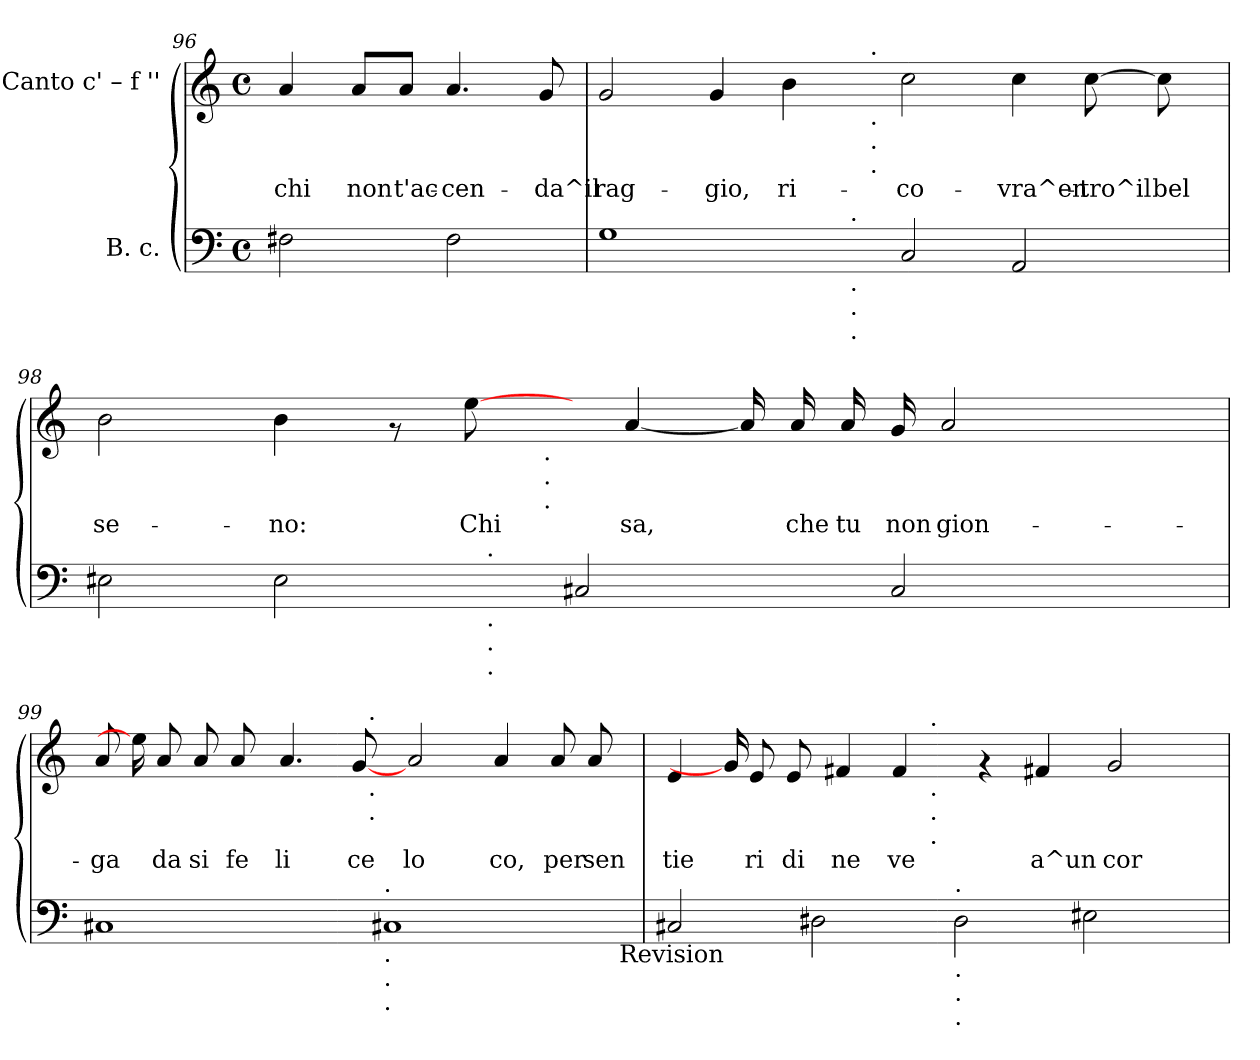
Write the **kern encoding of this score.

**kern	**kern	**text
*part2	*part1	*part1
*staff2	*staff1	*staff1
*I"B. c.	*I"Canto  c' – f ''	*
!!LO:LB:g=z
*clefF4	*clefG2	*
*k[]	*k[]	*
*C:	*C:	*
*M4/4	*M4/4	*
*met(c)	*met(c)	*
=96	=96	=96
!	!	!LO:LY:b:cj
2F#X\	4a/	chi
!	!	!LO:LY:b:cj
.	8a/L	non
!	!	!LO:LY:b:cj
.	8a/J	t'ac-
!	!	!LO:LY:b:cj
2F#\	4.a/	-cen-
!	!	!LO:LY:b:cj
.	8g/	-da^il
=97	=97	=97
!	!	!LO:LY:b:cj
*^	*^	*
1G	2ryy	2g/	2...ryy	rag-
!	!	!	!	!LO:LY:b:cj
.	4ryy	4g/	.	-gio,
!	!	!	!	!LO:LY:b:cj
.	8ryy	4b\	.	ri-
.	32ryy	.	.	.
!	!LO:TX:a:t=.	!	!	!
!	!LO:TX:b:t=.	!	!	!
!	!LO:TX:b:t=.	!	!	!
!	!LO:TX:b:t=.	!	!	!
.	1ryy	.	.	.
!	!	!	!LO:TX:a:t=.	!
!	!	!	!LO:TX:b:t=.	!
!	!	!	!LO:TX:b:t=.	!
!	!	!	!LO:TX:b:t=.	!
.	.	.	1ryy	.
!	!	!	!	!LO:LY:b:cj
2C/	.	2cc\	.	-co-
!	!	!	!	!LO:LY:b:cj
2AA/	.	4cc\	.	-vra^en-
!	!	!	!	!LO:LY:b:cj
.	.	[<8cc\	.	-tro^il
!	!	!	!	!LO:LY:b:cj
.	.	8cc\]	.	bel
.	16.ryy	.	.	.
.	.	.	16ryy	.
=98	=98	=98	=98	=98
!	!	!	!	!LO:LY:b:cj
2E#\	2ryy	2b\	2ryy	se-
!	!	!	!	!LO:LY:b:cj
2E#\	4ryy	4b\	4...ryy	-no:
.	8ryy	8rf	.	.
!	!	!	!	!LO:LY:b:cj
.	64ryy	[8ee\	.	Chi
!	!LO:TX:a:t=.	!	!	!
!	!LO:TX:b:t=.	!	!	!
!	!LO:TX:b:t=.	!	!	!
!	!LO:TX:b:t=.	!	!	!
.	1ryy	.	.	.
!	!	!	!LO:TX:b:t=.	!
!	!	!	!LO:TX:b:t=.	!
!	!	!	!LO:TX:b:t=.	!
.	.	.	1ryy	.
2C#X/	.	16ryy	.	.
!	!	!	!	!LO:LY:b:cj
.	.	[<4a/	.	sa,
!	!	!	!	!LO:LY:b:cj
.	.	16a/]	.	.
!	!	!	!	!LO:LY:b:cj
.	.	16a/	.	che
!	!	!	!	!LO:LY:b:cj
.	.	16a/	.	tu
!	!	!	!	!LO:LY:b:cj
2C#/	.	16g/	.	non
!	!	!	!	!LO:LY:b:cj
.	.	2a/	.	gion-
.	8ryy	.	.	.
.	.	.	16.ryy	.
16ryy	.	.	.	.
.	32.ryy	.	.	.
!!LO:LB:g=z	!!
=99	=99	=99	=99	=99
!	!	!	!	!LO:LY:b:cj
*v	*v	*	*	*
1C#X	8a/	2ryy	-ga
.	16ee\]	.	.
!	!	!	!LO:LY:b:cj
.	8a/	.	da
!	!	!	!LO:LY:b:cj
.	8a/	.	si
!	!	!	!LO:LY:b:cj
.	8a/	.	fe
.	.	4...ryy	.
!	!	!	!LO:LY:b:cj
.	4.a/	.	li
!	!	!	!LO:LY:b:cj
.	[8g/	.	ce
!	!	!LO:TX:a:t=.	!
!	!	!LO:TX:b:t=.	!
!	!	!LO:TX:b:t=.	!
.	.	1ryy	.
!LO:TX:a:t=.	!	!	!
!LO:TX:b:t=.	!	!	!
!LO:TX:b:t=.	!	!	!
!LO:TX:b:t=.	!	!	!
1C#X	.	.	.
!	!	!	!LO:LY:b:cj
.	2a/	.	lo
!	!	!	!LO:LY:b:cj
.	4a/	.	co,
!	!	!	!LO:LY:b:cj
.	8a/	.	per
!	!	!	!LO:LY:b:cj
.	8a/	.	sen
.	.	16.ryy	.
!LO:TX:b:t=Revision	!	!	!
16ryy	.	.	.
=100	=100	=100	=100
!	!	!	!LO:LY:b:cj
2C#X/	4e/	2...ryy	tie
.	16g/]	.	.
!	!	!	!LO:LY:b:cj
.	8e/	.	ri
!	!	!	!LO:LY:b:cj
.	8e/	.	di
2D#\	.	.	.
!	!	!	!LO:LY:b:cj
.	4f#X/	.	ne
!	!	!	!LO:LY:b:cj
.	4f#/	.	ve
!	!	!LO:TX:a:t=.	!
!	!	!LO:TX:b:t=.	!
!	!	!LO:TX:b:t=.	!
!	!	!LO:TX:b:t=.	!
.	.	1ryy	.
!LO:TX:a:t=.	!	!	!
!LO:TX:b:t=.	!	!	!
!LO:TX:b:t=.	!	!	!
!LO:TX:b:t=.	!	!	!
2D#\	.	.	.
.	4rf	.	.
!	!	!	!LO:LY:b:cj
.	4f#X/	.	a^un
2E#\	.	.	.
!	!	!	!LO:LY:b:cj
.	2g/	.	cor
.	.	8ryy	.
16ryy	.	.	.
*	*v	*v	*
=	=	=
*-	*-	*-
